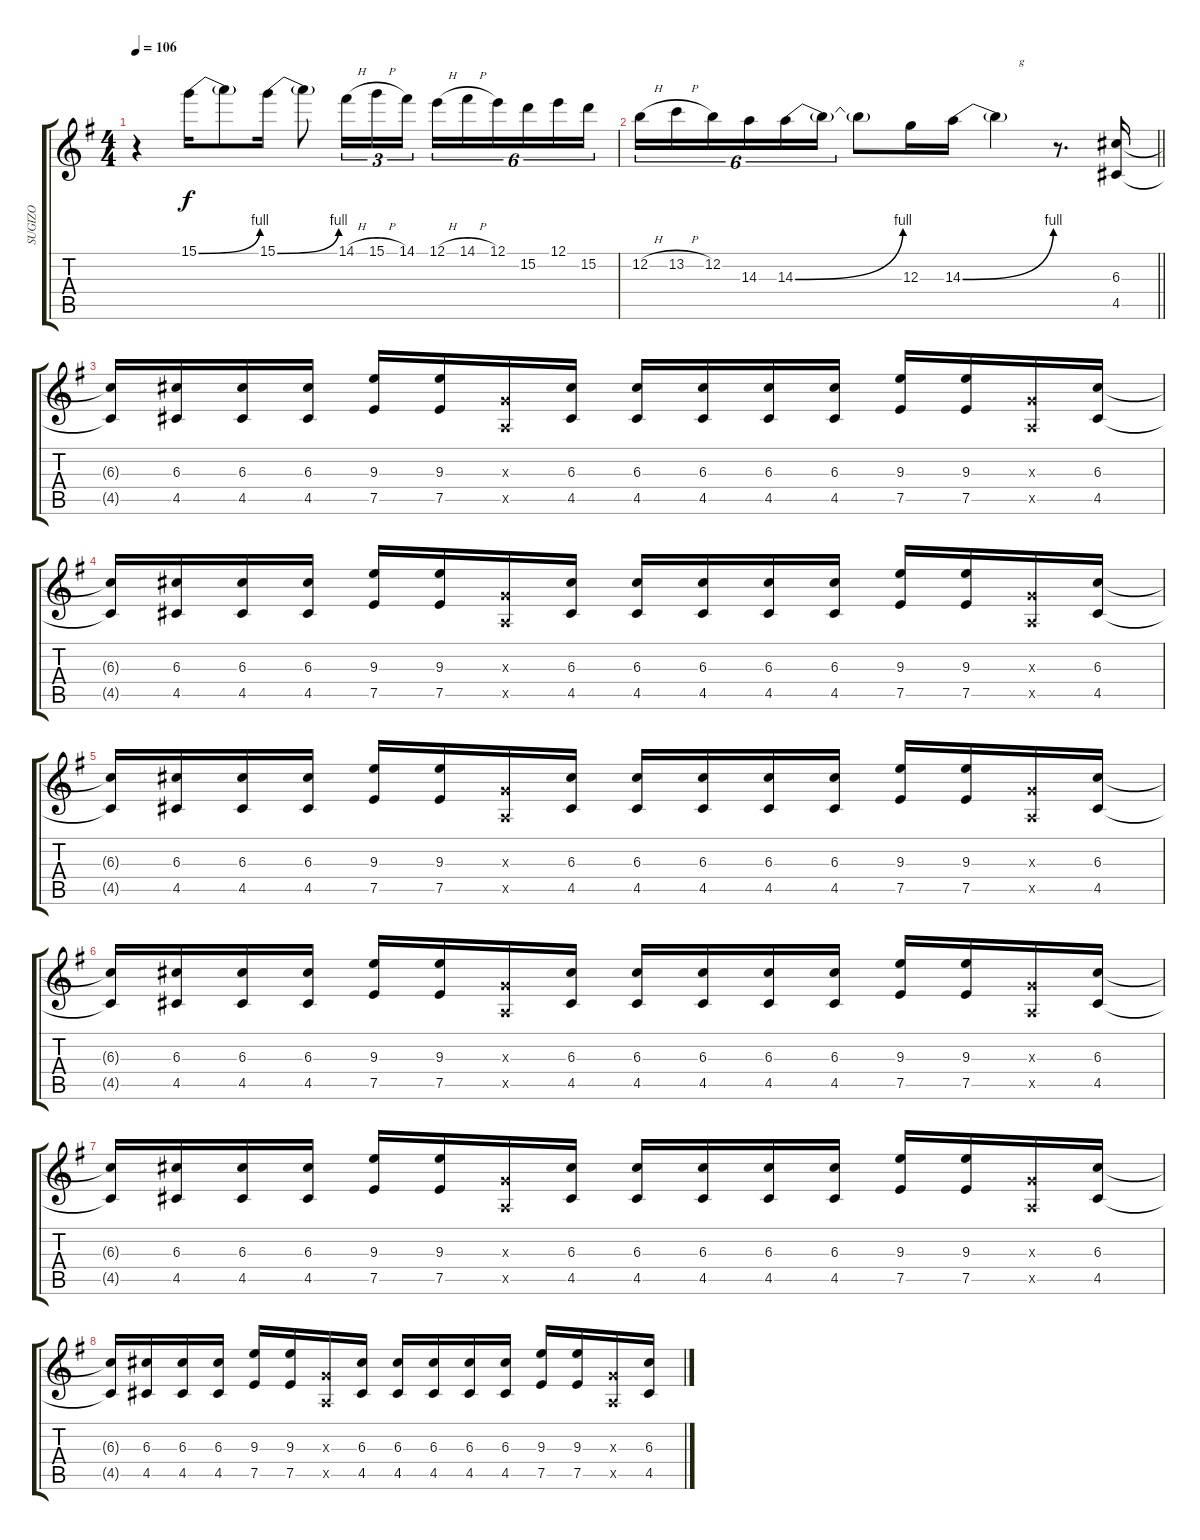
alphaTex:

\track ("SUGIZO" "SUGIZO") {instrument distortionguitar}
\staff {score tabs}
\tuning (E4 B3 G3 D3 A2 E2) {hide}
\ts (4 4)
\tempo 106
\clef g2
\ks g
r.4{dy f} 15.1{be (bend 0 0 60 4)}.16 15.1{t}.8 15.1{be (bend 0 0 60 4)}.16 15.1{t}.8 14.1{h}.16{tu (3 2)} 15.1{h}.16{tu (3 2)} 14.1.16{tu (3 2)} 12.1{h}.16{tu (6 4)} 14.1{h}.16{tu (6 4)} 12.1.16{tu (6 4)} 15.2.16{tu (6 4)} 12.1.16{tu (6 4)} 15.2.16{tu (6 4)} |
\barLineRight lightlight
12.2{h}.16{tu (6 4)} 13.2{h}.16{tu (6 4)} 12.2.16{tu (6 4)} 14.3.16{tu (6 4)} 14.3{be (bend 0 0 60 4)}.16{tu (6 4)} 14.3{t}.16{tu (6 4)} 14.3{t}.8 12.3.16 14.3{be (bend 0 0 60 4)}.16 14.3{t}.4{txt "        g"} r.8{d} (6.3 4.5).16{volume 13} |
(6.3{t} 4.5{t}).16 (6.3 4.5).16 (6.3 4.5).16 (6.3 4.5).16 (9.3 7.5).16 (9.3 7.5).16 (0.3{x} 0.5{x}).16 (6.3 4.5).16 (6.3 4.5).16 (6.3 4.5).16 (6.3 4.5).16 (6.3 4.5).16 (9.3 7.5).16 (9.3 7.5).16 (0.3{x} 0.5{x}).16 (6.3 4.5).16 |
(6.3{t} 4.5{t}).16 (6.3 4.5).16 (6.3 4.5).16 (6.3 4.5).16 (9.3 7.5).16 (9.3 7.5).16 (0.3{x} 0.5{x}).16 (6.3 4.5).16 (6.3 4.5).16 (6.3 4.5).16 (6.3 4.5).16 (6.3 4.5).16 (9.3 7.5).16 (9.3 7.5).16 (0.3{x} 0.5{x}).16 (6.3 4.5).16 |
(6.3{t} 4.5{t}).16 (6.3 4.5).16 (6.3 4.5).16 (6.3 4.5).16 (9.3 7.5).16 (9.3 7.5).16 (0.3{x} 0.5{x}).16 (6.3 4.5).16 (6.3 4.5).16 (6.3 4.5).16 (6.3 4.5).16 (6.3 4.5).16 (9.3 7.5).16 (9.3 7.5).16 (0.3{x} 0.5{x}).16 (6.3 4.5).16 |
(6.3{t} 4.5{t}).16 (6.3 4.5).16 (6.3 4.5).16 (6.3 4.5).16 (9.3 7.5).16 (9.3 7.5).16 (0.3{x} 0.5{x}).16 (6.3 4.5).16 (6.3 4.5).16 (6.3 4.5).16 (6.3 4.5).16 (6.3 4.5).16 (9.3 7.5).16 (9.3 7.5).16 (0.3{x} 0.5{x}).16 (6.3 4.5).16 |
(6.3{t} 4.5{t}).16 (6.3 4.5).16 (6.3 4.5).16 (6.3 4.5).16 (9.3 7.5).16 (9.3 7.5).16 (0.3{x} 0.5{x}).16 (6.3 4.5).16 (6.3 4.5).16 (6.3 4.5).16 (6.3 4.5).16 (6.3 4.5).16 (9.3 7.5).16 (9.3 7.5).16 (0.3{x} 0.5{x}).16 (6.3 4.5).16 |
(6.3{t} 4.5{t}).16 (6.3 4.5).16 (6.3 4.5).16 (6.3 4.5).16 (9.3 7.5).16 (9.3 7.5).16 (0.3{x} 0.5{x}).16 (6.3 4.5).16 (6.3 4.5).16 (6.3 4.5).16 (6.3 4.5).16 (6.3 4.5).16 (9.3 7.5).16 (9.3 7.5).16 (0.3{x} 0.5{x}).16 (6.3 4.5).16
